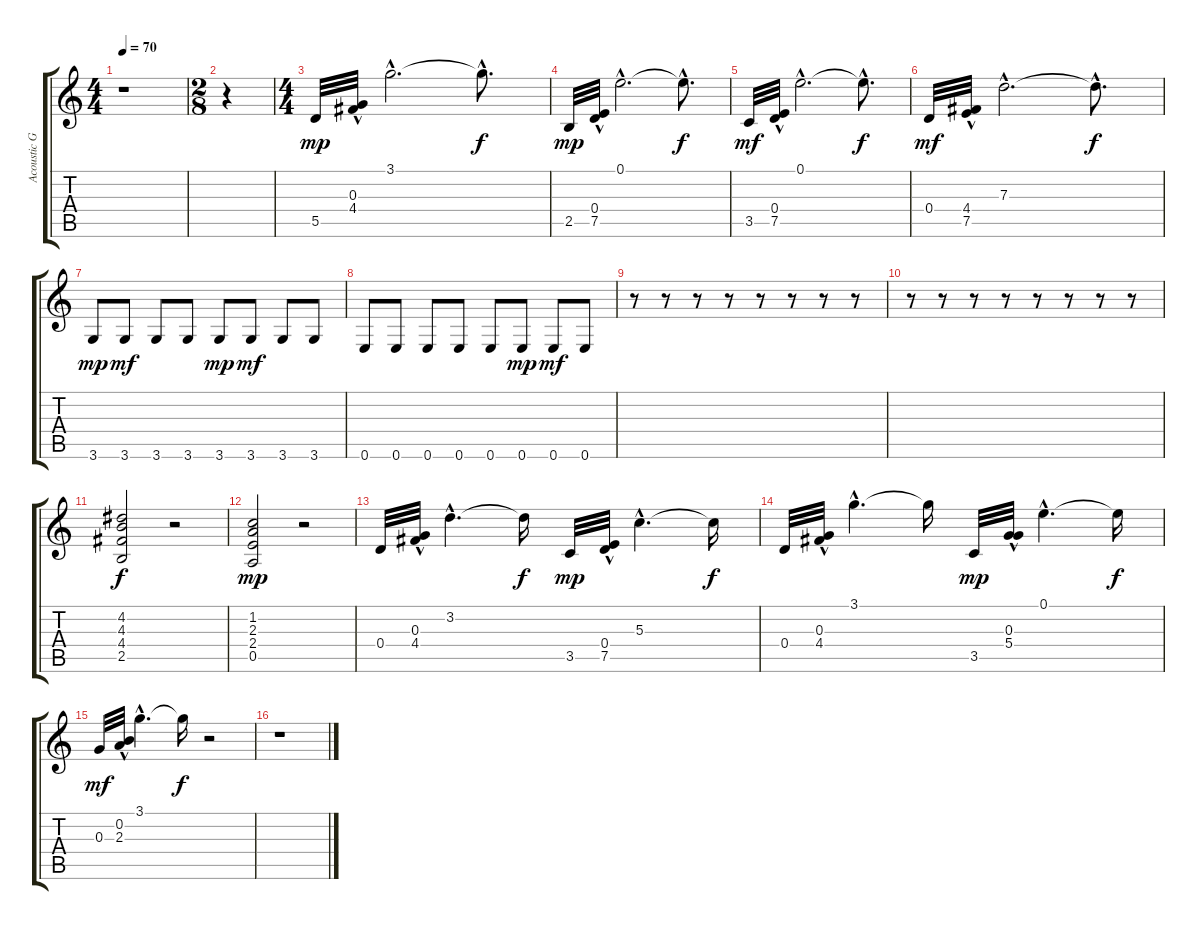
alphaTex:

\track ("Acoustic Guitar" "Acoustic G") {instrument acousticguitarnylon}
\staff {score tabs}
\tuning (E4 B3 G3 D3 A2 E2) {hide}
\ts (4 4)
\tempo 70
\clef g2
\ks c
r.1{dy mp instrument acousticguitarnylon} |
\ts (2 8)
r.4 |
\ts (4 4)
5.5.32 (0.3{hac} 4.4{hac}).32 3.1{hac}.2{d} 3.1{hac t}.8{d dy f} |
2.5.32{dy mp} (0.4{hac} 7.5{hac}).32 0.1{hac}.2{d} 0.1{hac t}.8{d dy f} |
3.5.32{dy mf} (0.4{hac} 7.5{hac}).32 0.1{hac}.2{d} 0.1{hac t}.8{d dy f} |
0.4.32{dy mf} (4.4{hac} 7.5{hac}).32 7.3{hac}.2{d} 7.3{hac t}.8{d dy f} |
3.6.8{dy mp} 3.6.8{dy mf} 3.6.8 3.6.8 3.6.8{dy mp} 3.6.8{dy mf} 3.6.8 3.6.8 |
0.6.8 0.6.8 0.6.8 0.6.8 0.6.8 0.6.8{dy mp} 0.6.8{dy mf} 0.6.8 |
r.8 r.8 r.8 r.8 r.8 r.8 r.8 r.8 |
r.8 r.8 r.8 r.8 r.8 r.8 r.8 r.8 |
(4.2 4.3 4.4 2.5).2{dy f} r.2 |
(1.2 2.3 2.4 0.5).2{dy mp} r.2 |
0.4.32 (0.3{hac} 4.4{hac}).32 3.2{hac}.4{d} 3.2{t}.16{dy f} 3.5.32{dy mp} (0.4{hac} 7.5{hac}).32 5.3{hac}.4{d} 5.3{t}.16{dy f} |
0.4.32 (0.3{hac} 4.4{hac}).32 3.1{hac}.4{d} 3.1{t}.16 3.5.32{dy mp} (0.3{hac} 5.4{hac}).32 0.1{hac}.4{d} 0.1{t}.16{dy f} |
0.3.32{dy mf} (0.2{hac} 2.3{hac}).32 3.1{hac}.4{d} 3.1{t}.16{dy f} r.2 |
r.1
